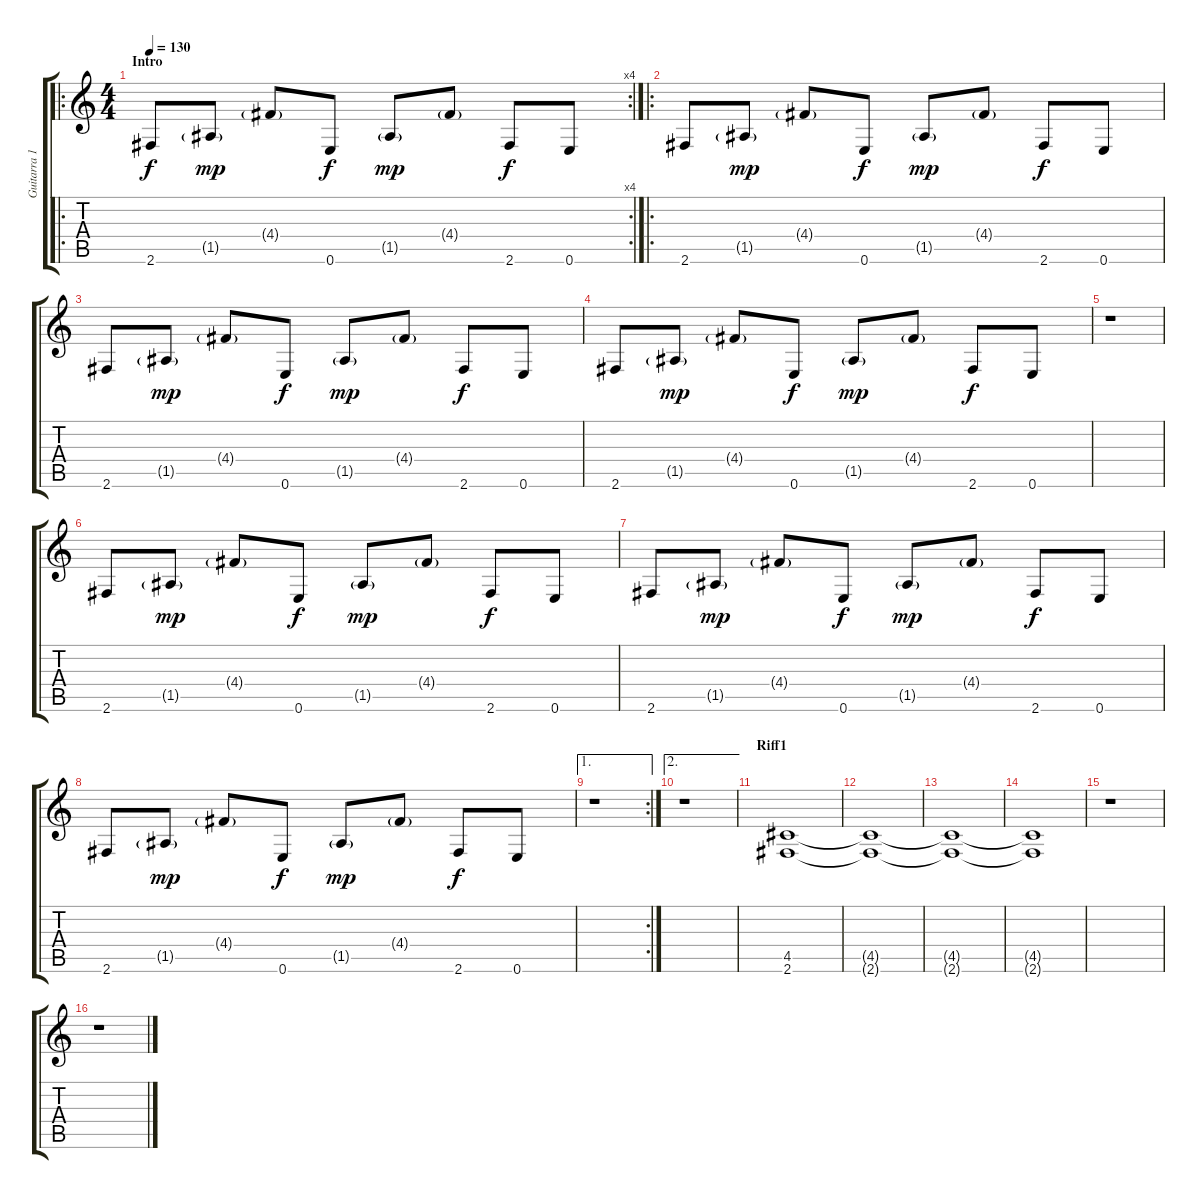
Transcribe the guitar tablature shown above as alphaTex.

\track ("Guitarra 1" "Guitarra 1") {instrument distortionguitar}
\staff {score tabs}
\tuning (E4 B3 G3 D3 A2 E2) {hide}
\ro
\rc 4
\ts (4 4)
\section ("" "Intro")
\tempo 130
\clef g2
\ks c
2.6.8{dy f instrument electricguitarclean} 1.5{g}.8{dy mp} 4.4{g}.8 0.6.8{dy f} 1.5{g}.8{dy mp} 4.4{g}.8 2.6.8{dy f} 0.6.8 |
\ro
2.6.8 1.5{g}.8{dy mp} 4.4{g}.8 0.6.8{dy f} 1.5{g}.8{dy mp} 4.4{g}.8 2.6.8{dy f} 0.6.8 |
2.6.8 1.5{g}.8{dy mp} 4.4{g}.8 0.6.8{dy f} 1.5{g}.8{dy mp} 4.4{g}.8 2.6.8{dy f} 0.6.8 |
2.6.8 1.5{g}.8{dy mp} 4.4{g}.8 0.6.8{dy f} 1.5{g}.8{dy mp} 4.4{g}.8 2.6.8{dy f} 0.6.8 |
r.1 |
2.6.8 1.5{g}.8{dy mp} 4.4{g}.8 0.6.8{dy f} 1.5{g}.8{dy mp} 4.4{g}.8 2.6.8{dy f} 0.6.8 |
2.6.8 1.5{g}.8{dy mp} 4.4{g}.8 0.6.8{dy f} 1.5{g}.8{dy mp} 4.4{g}.8 2.6.8{dy f} 0.6.8 |
2.6.8 1.5{g}.8{dy mp} 4.4{g}.8 0.6.8{dy f} 1.5{g}.8{dy mp} 4.4{g}.8 2.6.8{dy f} 0.6.8 |
\ae 1
\rc 2
r.1 |
\ae 2
r.1 |
\section ("" "Riff1")
(4.5 2.6).1{instrument distortionguitar} |
(4.5{t} 2.6{t}).1 |
(4.5{t} 2.6{t}).1 |
(4.5{t} 2.6{t}).1 |
r.1 |
r.1
